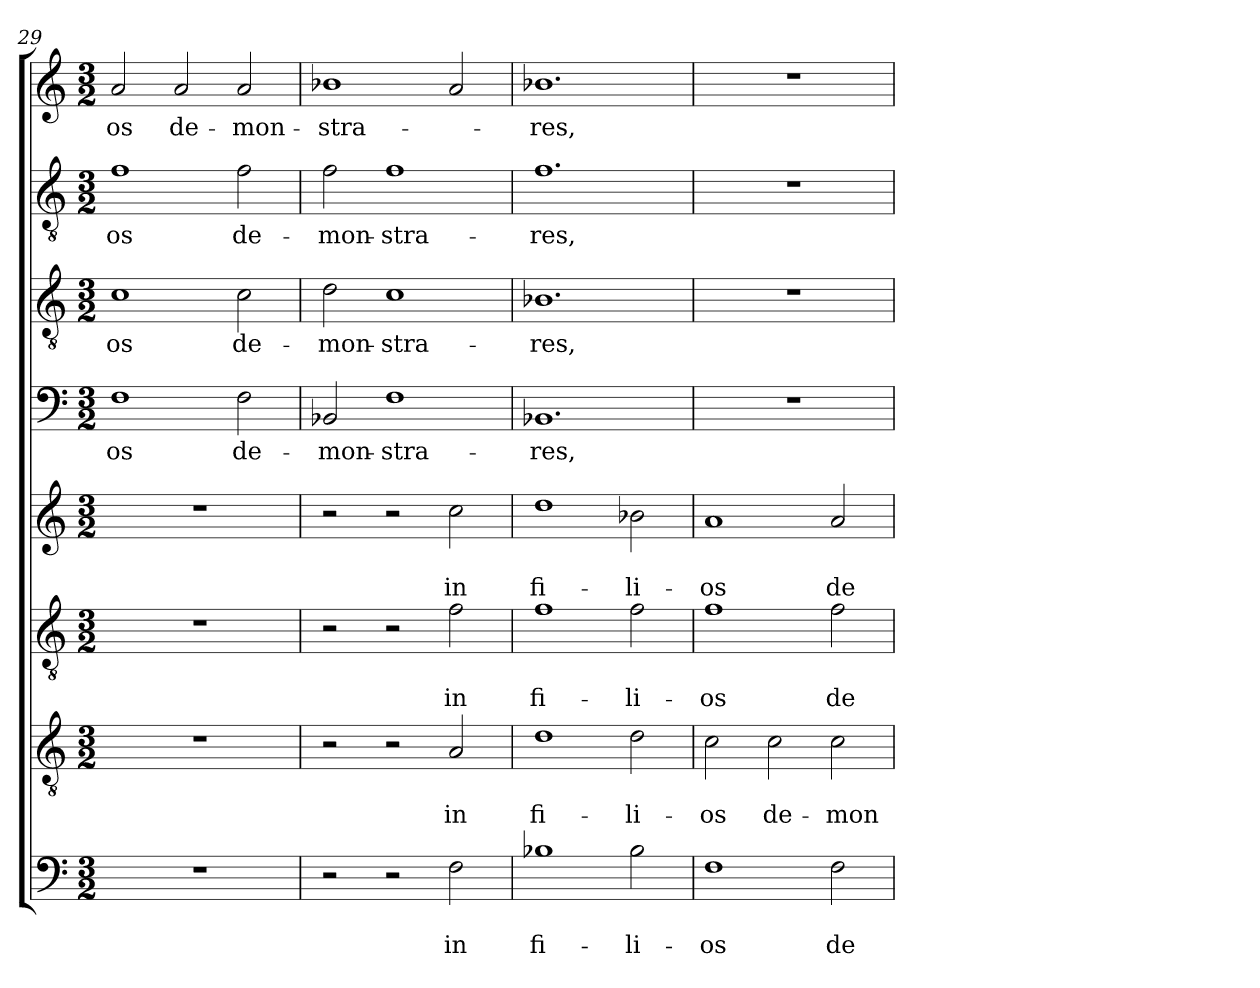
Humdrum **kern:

**kern	**text	**text	**kern	**text	**text	**kern	**text	**text	**kern	**text	**text	**kern	**text	**kern	**text	**kern	**text	**kern	**text
*part8	*part8	*part8	*part7	*part7	*part7	*part6	*part6	*part6	*part5	*part5	*part5	*part4	*part4	*part3	*part3	*part2	*part2	*part1	*part1
*staff8	*staff8	*staff8	*staff7	*staff7	*staff7	*staff6	*staff6	*staff6	*staff5	*staff5	*staff5	*staff4	*staff4	*staff3	*staff3	*staff2	*staff2	*staff1	*staff1
*clefF4	*	*	*clefGv2	*	*	*clefGv2	*	*	*clefG2	*	*	*clefF4	*	*clefGv2	*	*clefGv2	*	*clefG2	*
*k[]	*	*	*k[]	*	*	*k[]	*	*	*k[]	*	*	*k[]	*	*k[]	*	*k[]	*	*k[]	*
*C:	*	*	*C:	*	*	*C:	*	*	*C:	*	*	*C:	*	*C:	*	*C:	*	*C:	*
*M3/2	*	*	*M3/2	*	*	*M3/2	*	*	*M3/2	*	*	*M3/2	*	*M3/2	*	*M3/2	*	*M3/2	*
=29	=29	=29	=29	=29	=29	=29	=29	=29	=29	=29	=29	=29	=29	=29	=29	=29	=29	=29	=29
!	!	!	!	!	!	!	!	!	!	!	!	!	!LO:LY:b	!	!LO:LY:b	!	!LO:LY:b	!	!LO:LY:b
1.r	.	.	1.r	.	.	1.r	.	.	1.r	.	.	1F	-os	1c	-os	1f	-os	2a/	-os
!	!	!	!	!	!	!	!	!	!	!	!	!	!	!	!	!	!	!	!LO:LY:b
.	.	.	.	.	.	.	.	.	.	.	.	.	.	.	.	.	.	2a/	de-
!	!	!	!	!	!	!	!	!	!	!	!	!	!LO:LY:b	!	!LO:LY:b	!	!LO:LY:b	!	!LO:LY:b
.	.	.	.	.	.	.	.	.	.	.	.	2F\	de-	2c\	de-	2f\	de-	2a/	-mon-
=30	=30	=30	=30	=30	=30	=30	=30	=30	=30	=30	=30	=30	=30	=30	=30	=30	=30	=30	=30
!	!	!	!	!	!	!	!	!	!	!	!	!	!LO:LY:b	!	!LO:LY:b	!	!LO:LY:b	!	!LO:LY:b
2r	.	.	2r	.	.	2r	.	.	2r	.	.	2BB-X/	-mon-	2d\	-mon-	2f\	-mon-	1b-X	-stra-
!	!	!	!	!	!	!	!	!	!	!	!	!	!LO:LY:b	!	!LO:LY:b	!	!LO:LY:b	!	!
2r	.	.	2r	.	.	2r	.	.	2r	.	.	1F	-stra-	1c	-stra-	1f	-stra-	.	.
!	!	!LO:LY:b	!	!	!LO:LY:b	!	!	!LO:LY:b	!	!	!LO:LY:b	!	!	!	!	!	!	!	!
2F\	.	in	2A/	.	in	2f\	.	in	2cc\	.	in	.	.	.	.	.	.	2a/	.
=31	=31	=31	=31	=31	=31	=31	=31	=31	=31	=31	=31	=31	=31	=31	=31	=31	=31	=31	=31
!	!	!LO:LY:b	!	!	!LO:LY:b	!	!	!LO:LY:b	!	!	!LO:LY:b	!	!LO:LY:b	!	!LO:LY:b	!	!LO:LY:b	!	!LO:LY:b
1B-X	.	fi-	1d	.	fi-	1f	.	fi-	1dd	.	fi-	1.BB-X	-res,	1.B-X	-res,	1.f	-res,	1.b-X	-res,
!	!	!LO:LY:b	!	!	!LO:LY:b	!	!	!LO:LY:b	!	!	!LO:LY:b	!	!	!	!	!	!	!	!
2B-\	.	-li-	2d\	.	-li-	2f\	.	-li-	2b-X\	.	-li-	.	.	.	.	.	.	.	.
=32	=32	=32	=32	=32	=32	=32	=32	=32	=32	=32	=32	=32	=32	=32	=32	=32	=32	=32	=32
!	!	!LO:LY:b	!	!	!LO:LY:b	!	!	!LO:LY:b	!	!	!LO:LY:b	!	!	!	!	!	!	!	!
1F	.	-os	2c\	.	-os	1f	.	-os	1a	.	-os	1.r	.	1.r	.	1.r	.	1.r	.
!	!	!	!	!	!LO:LY:b	!	!	!	!	!	!	!	!	!	!	!	!	!	!
.	.	.	2c\	.	de-	.	.	.	.	.	.	.	.	.	.	.	.	.	.
!	!	!LO:LY:b	!	!	!LO:LY:b	!	!	!LO:LY:b	!	!	!LO:LY:b	!	!	!	!	!	!	!	!
2F\	.	de-	2c\	.	-mon-	2f\	.	de-	2a/	.	de-	.	.	.	.	.	.	.	.
=	=	=	=	=	=	=	=	=	=	=	=	=	=	=	=	=	=	=	=
*-	*-	*-	*-	*-	*-	*-	*-	*-	*-	*-	*-	*-	*-	*-	*-	*-	*-	*-	*-
